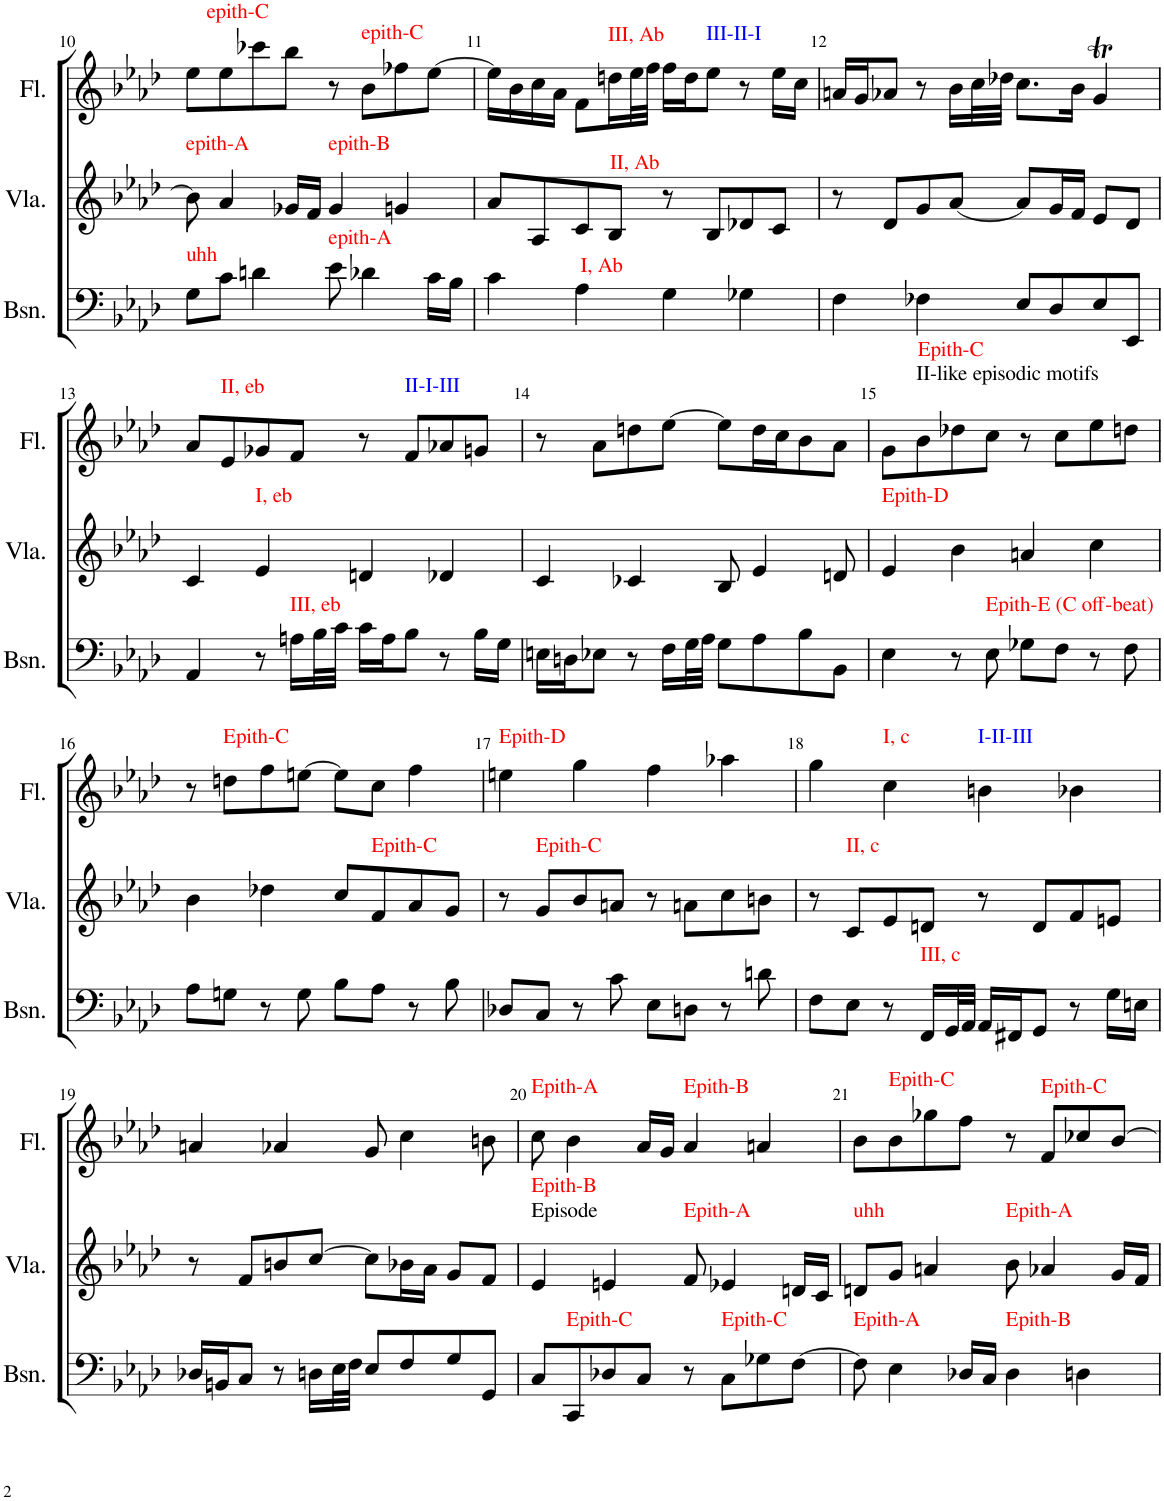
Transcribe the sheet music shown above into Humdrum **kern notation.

**kern	**kern	**kern
*part3	*part2	*part1
*staff3	*staff2	*staff1
*I"Bassoon	*I"Viola	*I"Flute
*I'Bsn.	*I'Vla.	*I'Fl.
!!LO:PB:g=z
*clefF4	*clefG2	*clefG2
*k[b-e-a-d-]	*k[b-e-a-d-]	*k[b-e-a-d-]
*M4/4	*M4/4	*M4/4
*met(c)	*met(c)	*met(c)
=10	=10	=10
!	!LO:TX:a:color=#FF0000:t=epith-A	!
!LO:TX:a:color=#FF0000:t=uhh	!	!
8G\L	8b-\]	8ee-\L
!	!	!LO:TX:a:color=#FF0000:t=epith-C
8c\J	4a-/	8ee-\
4dn\	.	8ccc-X\
.	16g-X/LL	8bb-\J
.	16f/JJ	.
!	!LO:TX:a:color=#FF0000:t=epith-B	!
!LO:TX:a:color=#FF0000:t=epith-A	!	!
8e-\	4g-/	8r
!	!	!LO:TX:a:color=#FF0000:t=epith-C
4d-X\	.	8b-\L
.	4gn/	8ff-X\
16c\LL	.	[8ee-\J
16B-\JJ	.	.
=11	=11	=11
4c\	8a-/L	16ee-\LL]
.	.	16b-\
!	!LO:TX:a:color=#FF0000:t=II, Ab	!
.	8A-/	16cc\
.	.	16a-\JJ
!LO:TX:a:color=#FF0000:t=I, Ab	!	!
4A-\	8c/	8f\L
!	!	!LO:TX:a:color=#FF0000:t=III, Ab
.	8B-/J	16ddn\L
.	.	32ee-\L
.	.	32ff\JJJ
4G\	8r	16ff\LL
.	.	16dd\J
!	!	!LO:TX:a:color=#0000FF:t=III-II-I
.	8B-/L	8ee-\J
4G-X\	8d-X/	8r
.	8c/J	16ee-\LL
.	.	16cc\JJ
=12	=12	=12
4F\	8r	16an/LL
.	.	16g/J
.	8d-/L	8a-X/J
4F-X\	8g/	8r
.	[8a-/J	16b-\LL
.	.	32cc\L
.	.	32dd-X\JJJ
8E-/L	8a-/L]	8.cc\L
8D-/	16g/L	.
.	16f/JJ	16b-\Jk
8E-/	8e-/L	4gt/
8EE-/J	8d-/J	.
!!LO:LB:g=z
=13	=13	=13
4AA-/	4c/	8a-/L
!	!	!LO:TX:a:color=#FF0000:t=II, eb
.	.	8e-/
!	!LO:TX:a:color=#FF0000:t=I, eb	!
8r	4e-/	8g-X/
!LO:TX:a:color=#FF0000:t=III, eb	!	!
16An\LL	.	8f/J
32B-\L	.	.
32c\JJJ	.	.
16c\LL	4dn/	8r
16A\J	.	.
!	!	!LO:TX:a:color=#0000FF:t=II-I-III
8B-\J	.	8f/L
8r	4d-X/	8a-X/
16B-\LL	.	8gn/J
16G\JJ	.	.
=14	=14	=14
16En\LL	4c/	8r
16Dn\J	.	.
8E-X\J	.	8a-\L
8r	4c-X/	8ddn\
16F\LL	.	[8ee-\J
32G\L	.	.
32A-\JJJ	.	.
8G\L	8B-/	8ee-\L]
8A-\	4e-/	16dd\L
.	.	16cc\J
8B-\	.	8b-\
8BB-\J	8dn/	8a-\J
=15	=15	=15
!	!LO:TX:a:color=#FF0000:t=Epith-D	!
4E-\	4e-/	8g\L
!	!	!LO:TX:a:t=II-like episodic motifs
!	!	!LO:TX:a:color=#FF0000:t=Epith-C
.	.	8b-\
8r	4b-\	8dd-X\
!LO:TX:a:color=#FF0000:t=Epith-E (C off-beat)	!	!
8E-\	.	8cc\J
8G-X\L	4an/	8r
8F\J	.	8cc\L
8r	4cc\	8ee-\
8F\	.	8ddn\J
!!LO:LB:g=z
=16	=16	=16
8A-\L	4b-\	8r
!	!	!LO:TX:a:color=#FF0000:t=Epith-C
8Gn\J	.	8ddn\L
8r	4dd-X\	8ff\
8G\	.	[8een\J
8B-\L	8cc/L	8ee\L]
!	!LO:TX:a:color=#FF0000:t=Epith-C	!
8A-\J	8f/	8cc\J
8r	8a-/	4ff\
8B-\	8g/J	.
=17	=17	=17
!	!	!LO:TX:a:color=#FF0000:t=Epith-D
8D-X/L	8r	4een\
!	!LO:TX:a:color=#FF0000:t=Epith-C	!
8C/J	8g/L	.
8r	8b-/	4gg\
8c\	8an/J	.
8E-\L	8r	4ff\
8Dn\J	8an\L	.
8r	8cc\	4aa-X\
8dn\	8bn\J	.
=18	=18	=18
8F\L	8r	4gg\
!	!LO:TX:a:color=#FF0000:t=II, c	!
8E-\J	8c/L	.
!	!	!LO:TX:a:color=#FF0000:t=I, c
8r	8e-/	4cc\
!LO:TX:a:color=#FF0000:t=III, c	!	!
16FF/LL	8dn/J	.
32GG/L	.	.
32AA-/JJJ	.	.
!	!	!LO:TX:a:color=#0000FF:t=I-II-III
16AA-/LL	8r	4bn\
16FF#X/J	.	.
8GG/J	8d/L	.
8r	8f/	4b-X\
16G\LL	8en/J	.
16En\JJ	.	.
!!LO:LB:g=z
=19	=19	=19
16D-X/LL	8r	4an/
16BBn/J	.	.
8C/J	8f/L	.
8r	8bn/	4a-X/
16Dn\LL	[8cc/J	.
32E-\L	.	.
32F\JJJ	.	.
8E-/L	8cc\L]	8g/
8F/	16b-X\L	4cc\
.	16a-\JJ	.
8G/	8g/L	.
8GG/J	8f/J	8bn\
=20	=20	=20
!	!	!LO:TX:a:color=#FF0000:t=Epith-A
!	!LO:TX:a:t=Episode	!
!	!LO:TX:a:color=#FF0000:t=Epith-B	!
8C/L	4e-/	8cc\
!LO:TX:a:color=#FF0000:t=Epith-C	!	!
8CC/	.	4b-\
8D-X/	4en/	.
8C/J	.	16a-/LL
.	.	16g/JJ
!	!	!LO:TX:a:color=#FF0000:t=Epith-B
!	!LO:TX:a:color=#FF0000:t=Epith-A	!
8r	8f/	4a-/
!LO:TX:a:color=#FF0000:t=Epith-C	!	!
8C\L	4e-X/	.
8G-X\	.	4an/
[8F\J	16dn/LL	.
.	16c/JJ	.
=21	=21	=21
!	!LO:TX:a:color=#FF0000:t=uhh	!
!LO:TX:a:color=#FF0000:t=Epith-A	!	!
8F\]	8dn/L	8b-\L
!	!	!LO:TX:a:color=#FF0000:t=Epith-C
4E-\	8g/J	8b-\
.	4an/	8gg-X\
16D-X/LL	.	8ff\J
16C/JJ	.	.
!	!LO:TX:a:color=#FF0000:t=Epith-A	!
!LO:TX:a:color=#FF0000:t=Epith-B	!	!
4D-\	8b-\	8r
!	!	!LO:TX:a:color=#FF0000:t=Epith-C
.	4a-X/	8f/L
4Dn\	.	8cc-X/
.	16g/LL	[8b-/J
.	16f/JJ	.
=	=	=
*-	*-	*-
